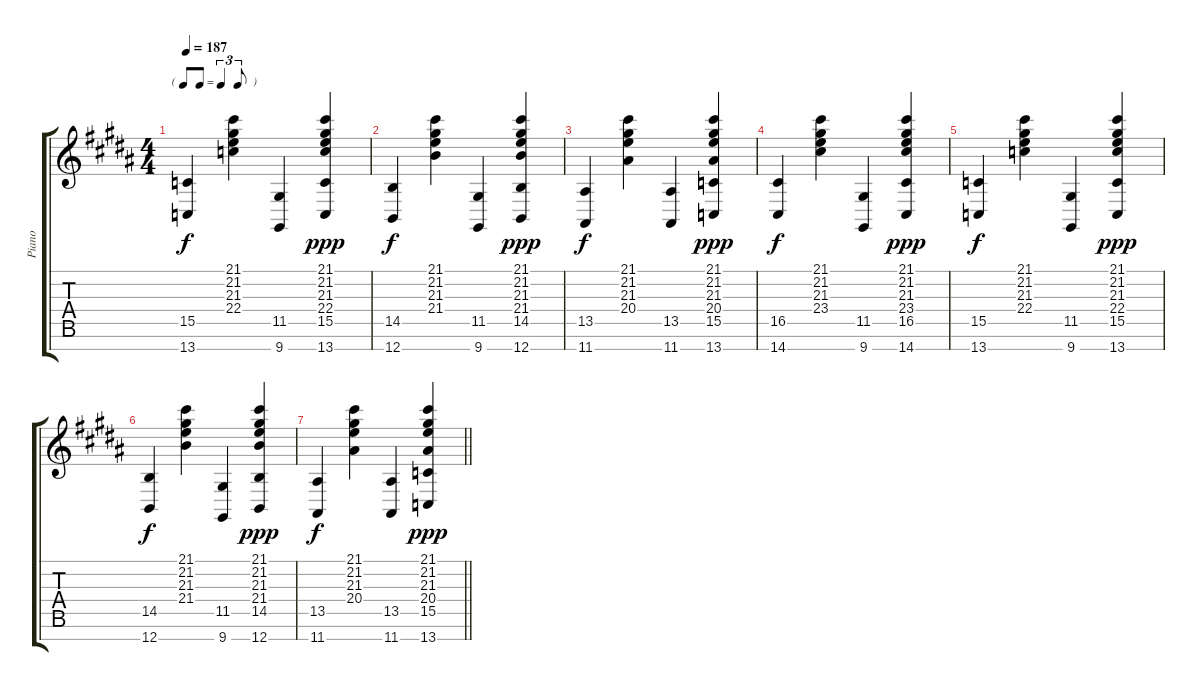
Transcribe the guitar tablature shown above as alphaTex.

\track ("Piano" "Piano") {instrument acousticgrandpiano}
\staff {score tabs}
\tuning (E4 B3 G3 D3 A2 E2 B1) {hide}
\ts (4 4)
\tf triplet8th
\tempo 187
\clef g2
\ks b
(15.5 13.7).4{dy f} (21.1 21.2 21.3 22.4).4 (11.5 9.7).4 (21.1 21.2 21.3 22.4 15.5 13.7).4{dy ppp} |
(14.5 12.7).4{dy f} (21.1 21.2 21.3 21.4).4 (11.5 9.7).4 (21.1 21.2 21.3 21.4 14.5 12.7).4{dy ppp} |
(13.5 11.7).4{dy f} (21.1 21.2 21.3 20.4).4 (13.5 11.7).4 (21.1 21.2 21.3 20.4 15.5 13.7).4{dy ppp} |
(16.5 14.7).4{dy f} (21.1 21.2 21.3 23.4).4 (11.5 9.7).4 (21.1 21.2 21.3 23.4 16.5 14.7).4{dy ppp} |
(15.5 13.7).4{dy f} (21.1 21.2 21.3 22.4).4 (11.5 9.7).4 (21.1 21.2 21.3 22.4 15.5 13.7).4{dy ppp} |
(14.5 12.7).4{dy f} (21.1 21.2 21.3 21.4).4 (11.5 9.7).4 (21.1 21.2 21.3 21.4 14.5 12.7).4{dy ppp} |
\barLineRight lightlight
(13.5 11.7).4{dy f} (21.1 21.2 21.3 20.4).4 (13.5 11.7).4 (21.1 21.2 21.3 20.4 15.5 13.7).4{dy ppp}
